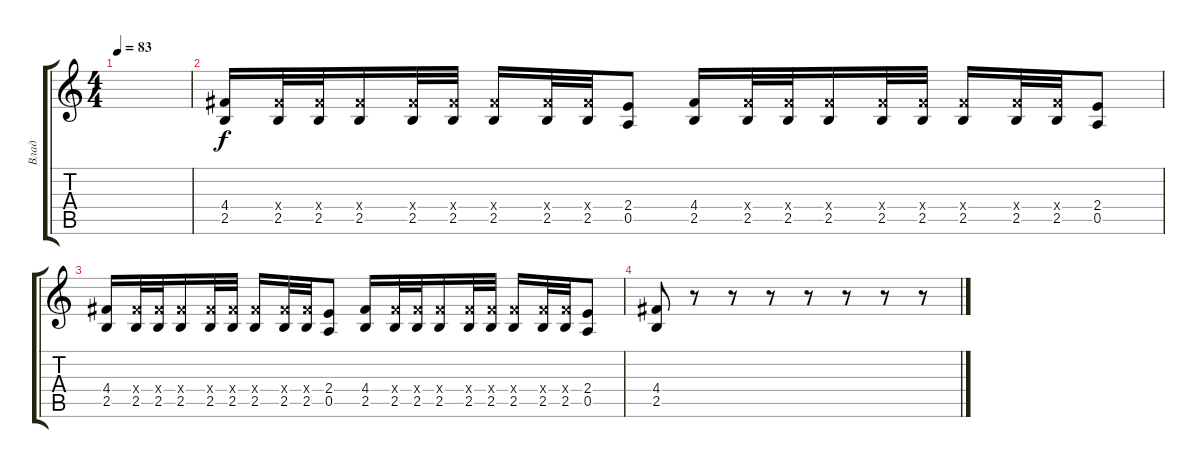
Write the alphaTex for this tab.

\track ("Влад" "Влад") {instrument distortionguitar}
\staff {score tabs}
\tuning (E4 B3 G3 D3 A2 E2) {hide}
\ts (4 4)
\tempo 83
\clef g2
\ks c
|
(4.4 2.5).16 (4.4{x} 2.5).32 (4.4{x} 2.5).32 (4.4{x} 2.5).16 (4.4{x} 2.5).32 (4.4{x} 2.5).32 (4.4{x} 2.5).16 (4.4{x} 2.5).32 (4.4{x} 2.5).32 (2.4 0.5).8 (4.4 2.5).16 (4.4{x} 2.5).32 (4.4{x} 2.5).32 (4.4{x} 2.5).16 (4.4{x} 2.5).32 (4.4{x} 2.5).32 (4.4{x} 2.5).16 (4.4{x} 2.5).32 (4.4{x} 2.5).32 (2.4 0.5).8 |
(4.4 2.5).16 (4.4{x} 2.5).32 (4.4{x} 2.5).32 (4.4{x} 2.5).16 (4.4{x} 2.5).32 (4.4{x} 2.5).32 (4.4{x} 2.5).16 (4.4{x} 2.5).32 (4.4{x} 2.5).32 (2.4 0.5).8 (4.4 2.5).16 (4.4{x} 2.5).32 (4.4{x} 2.5).32 (4.4{x} 2.5).16 (4.4{x} 2.5).32 (4.4{x} 2.5).32 (4.4{x} 2.5).16 (4.4{x} 2.5).32 (4.4{x} 2.5).32 (2.4 0.5).8 |
(4.4 2.5).8 r.8 r.8 r.8 r.8 r.8 r.8 r.8
